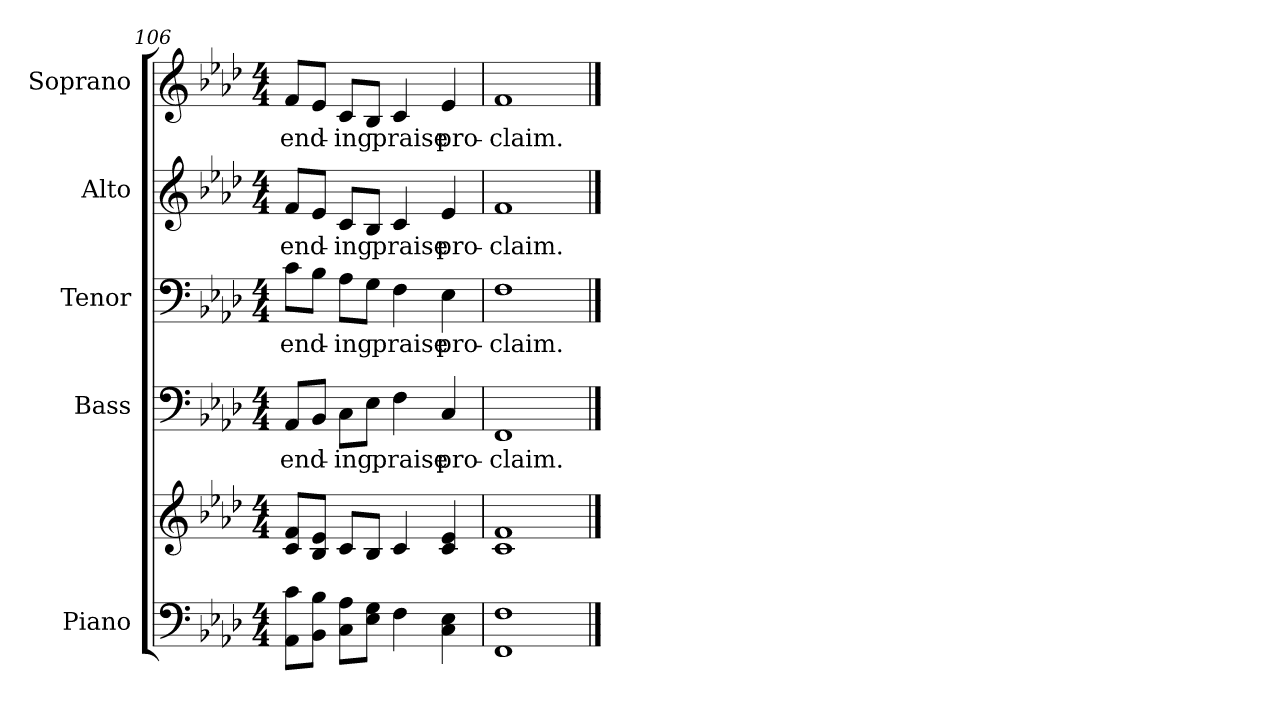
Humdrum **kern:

**kern	**kern	**kern	**text	**kern	**text	**kern	**text	**kern	**text
*part5	*part5	*part4	*part4	*part3	*part3	*part2	*part2	*part1	*part1
*staff6	*staff5	*staff4	*staff4	*staff3	*staff3	*staff2	*staff2	*staff1	*staff1
*I"Piano	*	*I"Bass	*	*I"Tenor	*	*I"Alto	*	*I"Soprano	*
*I'Pno.	*	*I'B.	*	*I'T.	*	*I'A.	*	*I'S.	*
!!LO:PB:g=z
*clefF4	*clefG2	*clefF4	*	*clefF4	*	*clefG2	*	*clefG2	*
*k[b-e-a-d-]	*k[b-e-a-d-]	*k[b-e-a-d-]	*	*k[b-e-a-d-]	*	*k[b-e-a-d-]	*	*k[b-e-a-d-]	*
*A-:	*A-:	*A-:	*	*A-:	*	*A-:	*	*A-:	*
*M4/4	*M4/4	*M4/4	*	*M4/4	*	*M4/4	*	*M4/4	*
=106	=106	=106	=106	=106	=106	=106	=106	=106	=106
!	!	!	!LO:LY:b:color=#000000	!	!	!	!	!	!
!	!	!	!	!	!LO:LY:b:color=#000000	!	!	!	!
!	!	!	!	!	!	!	!LO:LY:b:color=#000000	!	!
!	!	!	!	!	!	!	!	!	!LO:LY:b:color=#000000
8AA-i\ 8ciL	8ci/ 8fiL	8AA-i/L	-end-	8ci\L	-end-	8fi/L	-end-	8fi/L	-end-
8BB-i\ 8B-iJ	8B-i/ 8e-iJ	8BB-i/J	.	8B-i\J	.	8e-i/J	.	8e-i/J	.
!	!	!	!LO:LY:b:color=#000000	!	!	!	!	!	!
!	!	!	!	!	!LO:LY:b:color=#000000	!	!	!	!
!	!	!	!	!	!	!	!LO:LY:b:color=#000000	!	!
!	!	!	!	!	!	!	!	!	!LO:LY:b:color=#000000
8Ci\ 8A-iL	8ci/L	8Ci\L	-ing	8A-i\L	-ing	8ci/L	-ing	8ci/L	-ing
8E-i\ 8GiJ	8B-i/J	8E-i\J	.	8Gi\J	.	8B-i/J	.	8B-i/J	.
!	!	!	!LO:LY:b:color=#000000	!	!	!	!	!	!
!	!	!	!	!	!LO:LY:b:color=#000000	!	!	!	!
!	!	!	!	!	!	!	!LO:LY:b:color=#000000	!	!
!	!	!	!	!	!	!	!	!	!LO:LY:b:color=#000000
4Fi\	4ci/	4Fi\	praise	4Fi\	praise	4ci/	praise	4ci/	praise
!	!	!	!LO:LY:b:color=#000000	!	!	!	!	!	!
!	!	!	!	!	!LO:LY:b:color=#000000	!	!	!	!
!	!	!	!	!	!	!	!LO:LY:b:color=#000000	!	!
!	!	!	!	!	!	!	!	!	!LO:LY:b:color=#000000
4Ci\ 4E-i	4ci/ 4e-i	4Ci/	pro-	4E-i\	pro-	4e-i/	pro-	4e-i/	pro-
=107	=107	=107	=107	=107	=107	=107	=107	=107	=107
!	!	!	!LO:LY:b:color=#000000	!	!	!	!	!	!
!	!	!	!	!	!LO:LY:b:color=#000000	!	!	!	!
!	!	!	!	!	!	!	!LO:LY:b:color=#000000	!	!
!	!	!	!	!	!	!	!	!	!LO:LY:b:color=#000000
1FFi 1Fi	1ci 1fi	1FFi	-claim.	1Fi	-claim.	1fi	-claim.	1fi	-claim.
==	==	==	==	==	==	==	==	==	==
*-	*-	*-	*-	*-	*-	*-	*-	*-	*-
